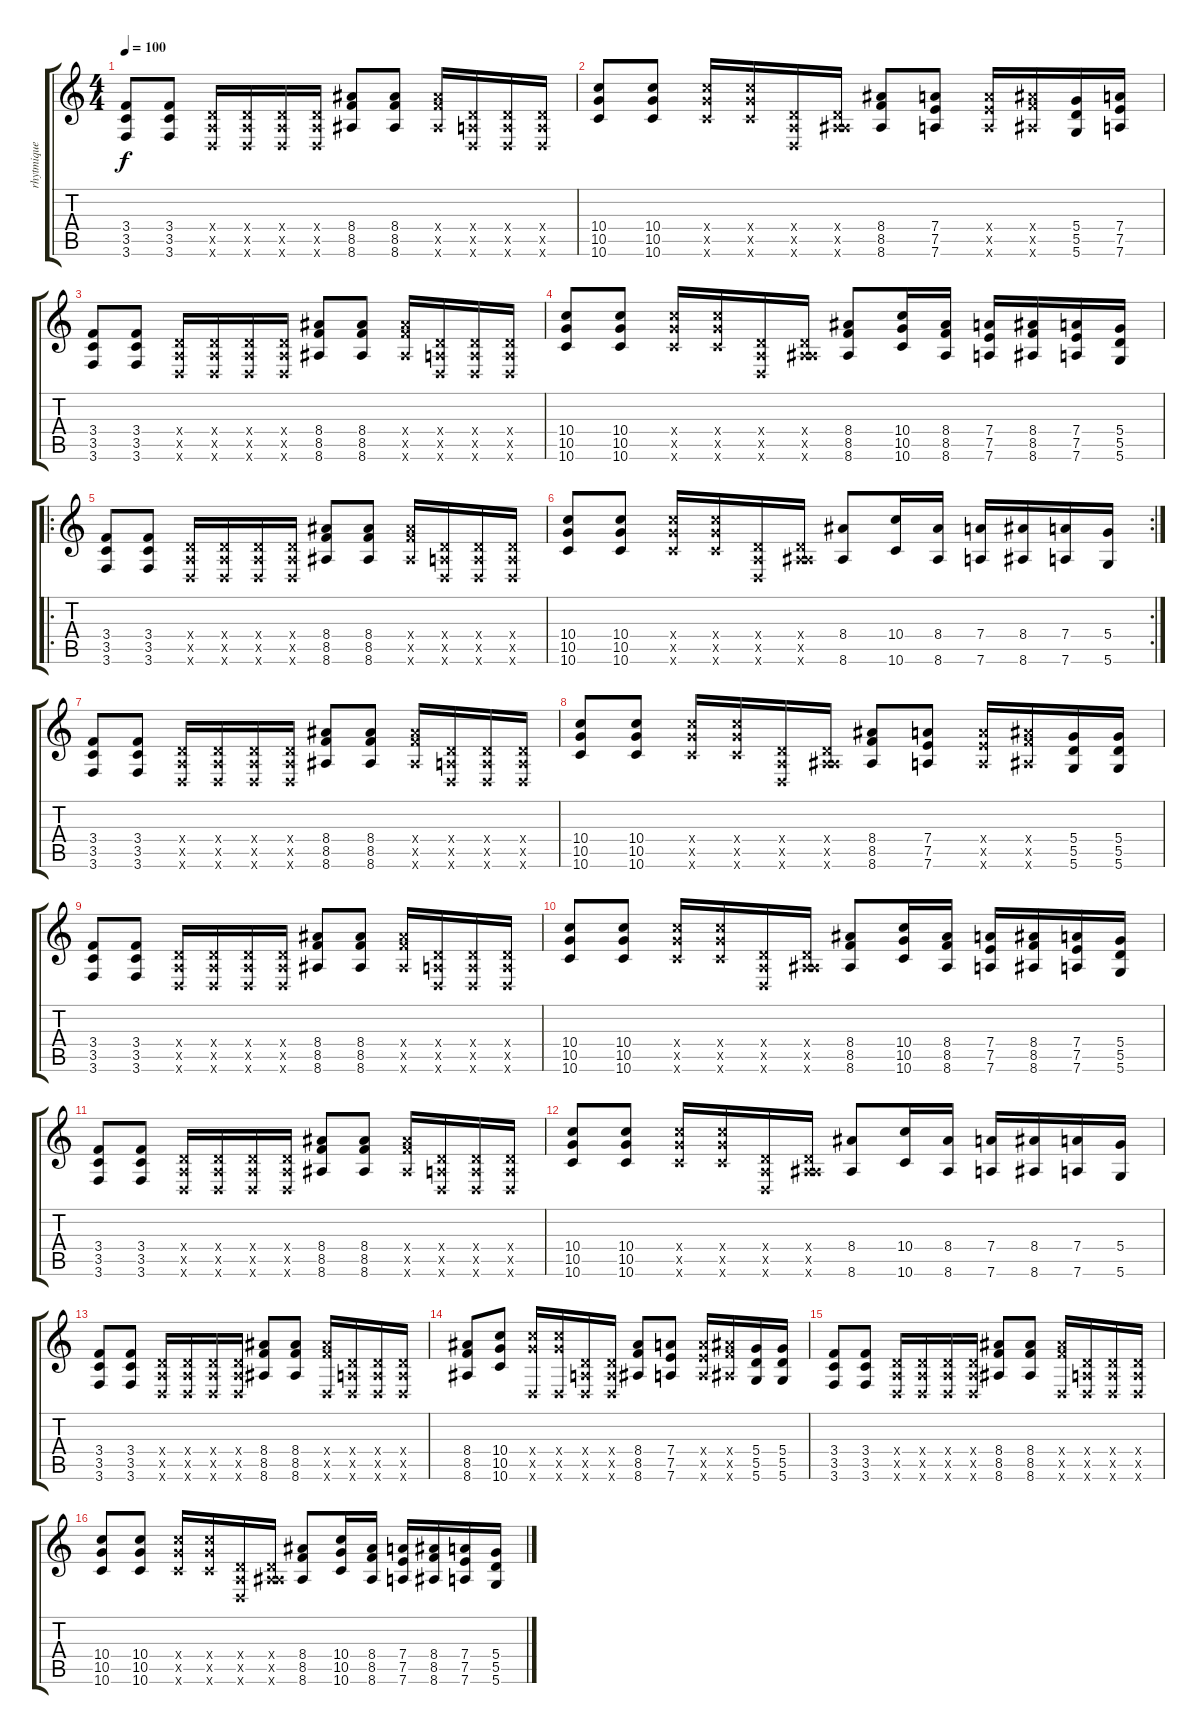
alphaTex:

\track ("rhytmique " "rhytmique ") {instrument overdrivenguitar}
\staff {score tabs}
\tuning (E4 B3 G3 D3 A2 D2) {hide}
\ts (4 4)
\tempo 100
\clef g2
\ks c
(3.4 3.5 3.6).8{dy f instrument overdrivenguitar} (3.4 3.5 3.6).8 (0.4{x} 0.5{x} 0.6{x}).16 (0.4{x} 0.5{x} 0.6{x}).16 (0.4{x} 0.5{x} 0.6{x}).16 (0.4{x} 0.5{x} 0.6{x}).16 (8.4 8.5 8.6).8 (8.4 8.5 8.6).8 (8.4{x} 8.5{x} 8.6{x}).16 (0.4{x} 0.5{x} 0.6{x}).16 (0.4{x} 0.5{x} 0.6{x}).16 (0.4{x} 0.5{x} 0.6{x}).16 |
(10.4 10.5 10.6).8 (10.4 10.5 10.6).8 (10.4{x} 10.5{x} 10.6{x}).16 (10.4{x} 10.5{x} 10.6{x}).16 (0.4{x} 0.5{x} 0.6{x}).16 (0.4{x} 0.5{x} 8.6{x}).16 (8.4 8.5 8.6).8 (7.4 7.5 7.6).8 (7.4{x} 7.5{x} 7.6{x}).16 (8.4{x} 8.5{x} 8.6{x}).16 (5.4 5.5 5.6).16 (7.4 7.5 7.6).16 |
(3.4 3.5 3.6).8 (3.4 3.5 3.6).8 (0.4{x} 0.5{x} 0.6{x}).16 (0.4{x} 0.5{x} 0.6{x}).16 (0.4{x} 0.5{x} 0.6{x}).16 (0.4{x} 0.5{x} 0.6{x}).16 (8.4 8.5 8.6).8 (8.4 8.5 8.6).8 (8.4{x} 8.5{x} 8.6{x}).16 (0.4{x} 0.5{x} 0.6{x}).16 (0.4{x} 0.5{x} 0.6{x}).16 (0.4{x} 0.5{x} 0.6{x}).16 |
(10.4 10.5 10.6).8 (10.4 10.5 10.6).8 (10.4{x} 10.5{x} 10.6{x}).16 (10.4{x} 10.5{x} 10.6{x}).16 (0.4{x} 0.5{x} 0.6{x}).16 (0.4{x} 0.5{x} 8.6{x}).16 (8.4 8.5 8.6).8 (10.4 10.5 10.6).16 (8.4 8.5 8.6).16 (7.4 7.5 7.6).16 (8.4 8.5 8.6).16 (7.4 7.5 7.6).16 (5.4 5.5 5.6).16 |
\ro
(3.4 3.5 3.6).8 (3.4 3.5 3.6).8 (0.4{x} 0.5{x} 0.6{x}).16 (0.4{x} 0.5{x} 0.6{x}).16 (0.4{x} 0.5{x} 0.6{x}).16 (0.4{x} 0.5{x} 0.6{x}).16 (8.4 8.5 8.6).8 (8.4 8.5 8.6).8 (8.4{x} 8.5{x} 8.6{x}).16 (0.4{x} 0.5{x} 0.6{x}).16 (0.4{x} 0.5{x} 0.6{x}).16 (0.4{x} 0.5{x} 0.6{x}).16 |
\rc 2
(10.4 10.5 10.6).8 (10.4 10.5 10.6).8 (10.4{x} 10.5{x} 10.6{x}).16 (10.4{x} 10.5{x} 10.6{x}).16 (0.4{x} 0.5{x} 0.6{x}).16 (0.4{x} 0.5{x} 8.6{x}).16 (8.4 8.6).8 (10.4 10.6).16 (8.4 8.6).16 (7.4 7.6).16 (8.4 8.6).16 (7.4 7.6).16 (5.4 5.6).16 |
(3.4 3.5 3.6).8 (3.4 3.5 3.6).8 (0.4{x} 0.5{x} 0.6{x}).16 (0.4{x} 0.5{x} 0.6{x}).16 (0.4{x} 0.5{x} 0.6{x}).16 (0.4{x} 0.5{x} 0.6{x}).16 (8.4 8.5 8.6).8 (8.4 8.5 8.6).8 (8.4{x} 8.5{x} 8.6{x}).16 (0.4{x} 0.5{x} 0.6{x}).16 (0.4{x} 0.5{x} 0.6{x}).16 (0.4{x} 0.5{x} 0.6{x}).16 |
(10.4 10.5 10.6).8 (10.4 10.5 10.6).8 (10.4{x} 10.5{x} 10.6{x}).16 (10.4{x} 10.5{x} 10.6{x}).16 (0.4{x} 0.5{x} 0.6{x}).16 (0.4{x} 0.5{x} 8.6{x}).16 (8.4 8.5 8.6).8 (7.4 7.5 7.6).8 (7.4{x} 7.5{x} 7.6{x}).16 (8.4{x} 8.5{x} 8.6{x}).16 (5.4 5.5 5.6).16 (5.4 5.5 5.6).16 |
(3.4 3.5 3.6).8 (3.4 3.5 3.6).8 (0.4{x} 0.5{x} 0.6{x}).16 (0.4{x} 0.5{x} 0.6{x}).16 (0.4{x} 0.5{x} 0.6{x}).16 (0.4{x} 0.5{x} 0.6{x}).16 (8.4 8.5 8.6).8 (8.4 8.5 8.6).8 (8.4{x} 8.5{x} 8.6{x}).16 (0.4{x} 0.5{x} 0.6{x}).16 (0.4{x} 0.5{x} 0.6{x}).16 (0.4{x} 0.5{x} 0.6{x}).16 |
(10.4 10.5 10.6).8 (10.4 10.5 10.6).8 (10.4{x} 10.5{x} 10.6{x}).16 (10.4{x} 10.5{x} 10.6{x}).16 (0.4{x} 0.5{x} 0.6{x}).16 (0.4{x} 0.5{x} 8.6{x}).16 (8.4 8.5 8.6).8 (10.4 10.5 10.6).16 (8.4 8.5 8.6).16 (7.4 7.5 7.6).16 (8.4 8.5 8.6).16 (7.4 7.5 7.6).16 (5.4 5.5 5.6).16 |
(3.4 3.5 3.6).8 (3.4 3.5 3.6).8 (0.4{x} 0.5{x} 0.6{x}).16 (0.4{x} 0.5{x} 0.6{x}).16 (0.4{x} 0.5{x} 0.6{x}).16 (0.4{x} 0.5{x} 0.6{x}).16 (8.4 8.5 8.6).8 (8.4 8.5 8.6).8 (8.4{x} 8.5{x} 8.6{x}).16 (0.4{x} 0.5{x} 0.6{x}).16 (0.4{x} 0.5{x} 0.6{x}).16 (0.4{x} 0.5{x} 0.6{x}).16 |
(10.4 10.5 10.6).8 (10.4 10.5 10.6).8 (10.4{x} 10.5{x} 10.6{x}).16 (10.4{x} 10.5{x} 10.6{x}).16 (0.4{x} 0.5{x} 0.6{x}).16 (0.4{x} 0.5{x} 8.6{x}).16 (8.4 8.6).8 (10.4 10.6).16 (8.4 8.6).16 (7.4 7.6).16 (8.4 8.6).16 (7.4 7.6).16 (5.4 5.6).16 |
(3.4 3.5 3.6).8 (3.4 3.5 3.6).8 (0.4{x} 0.5{x} 0.6{x}).16 (0.4{x} 0.5{x} 0.6{x}).16 (0.4{x} 0.5{x} 0.6{x}).16 (0.4{x} 0.5{x} 0.6{x}).16 (8.4 8.5 8.6).8 (8.4 8.5 8.6).8 (8.4{x} 8.5{x} 0.6{x}).16 (0.4{x} 0.5{x} 0.6{x}).16 (0.4{x} 0.5{x} 0.6{x}).16 (0.4{x} 0.5{x} 0.6{x}).16 |
(8.4 8.5 8.6).8 (10.4 10.5 10.6).8 (10.4{x} 10.5{x} 0.6{x}).16 (10.4{x} 10.5{x} 0.6{x}).16 (0.4{x} 0.5{x} 0.6{x}).16 (0.4{x} 0.5{x} 0.6{x}).16 (8.4 8.5 8.6).8 (7.4 7.5 7.6).8 (7.4{x} 7.5{x} 7.6{x}).16 (8.4{x} 8.5{x} 8.6{x}).16 (5.4 5.5 5.6).16 (5.4 5.5 5.6).16 |
(3.4 3.5 3.6).8 (3.4 3.5 3.6).8 (0.4{x} 0.5{x} 0.6{x}).16 (0.4{x} 0.5{x} 0.6{x}).16 (0.4{x} 0.5{x} 0.6{x}).16 (0.4{x} 0.5{x} 0.6{x}).16 (8.4 8.5 8.6).8 (8.4 8.5 8.6).8 (8.4{x} 8.5{x} 0.6{x}).16 (0.4{x} 0.5{x} 0.6{x}).16 (0.4{x} 0.5{x} 0.6{x}).16 (0.4{x} 0.5{x} 0.6{x}).16 |
(10.4 10.5 10.6).8 (10.4 10.5 10.6).8 (10.4{x} 10.5{x} 10.6{x}).16 (10.4{x} 10.5{x} 10.6{x}).16 (0.4{x} 0.5{x} 0.6{x}).16 (0.4{x} 0.5{x} 8.6{x}).16 (8.4 8.5 8.6).8 (10.4 10.5 10.6).16 (8.4 8.5 8.6).16 (7.4 7.5 7.6).16 (8.4 8.5 8.6).16 (7.4 7.5 7.6).16 (5.4 5.5 5.6).16
